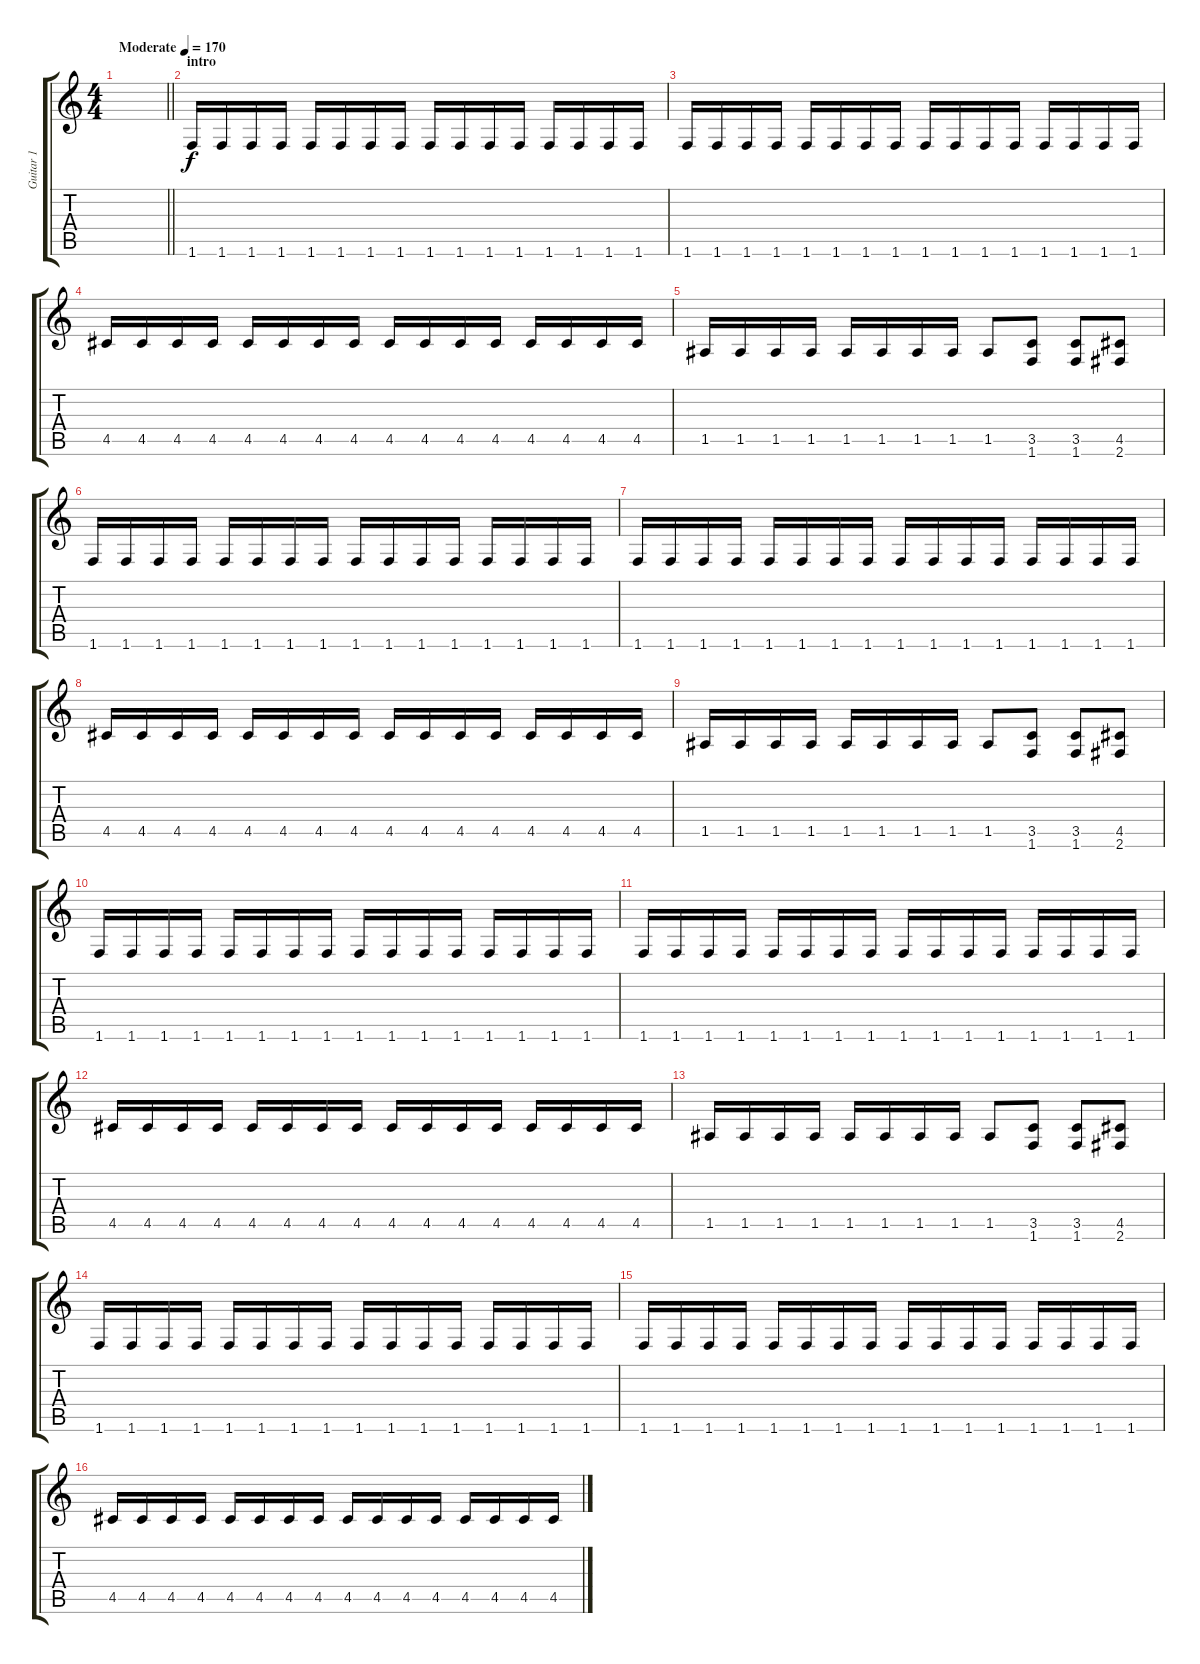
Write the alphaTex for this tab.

\track ("Guitar 1" "Guitar 1") {instrument distortionguitar}
\staff {score tabs}
\tuning (E4 B3 G3 D3 A2 E2) {hide}
\ts (4 4)
\tempo (170 "Moderate")
\clef g2
\barLineRight lightlight
\ks c
|
\section ("" "intro")
1.6.16 1.6.16 1.6.16 1.6.16 1.6.16 1.6.16 1.6.16 1.6.16 1.6.16 1.6.16 1.6.16 1.6.16 1.6.16 1.6.16 1.6.16 1.6.16 |
1.6.16 1.6.16 1.6.16 1.6.16 1.6.16 1.6.16 1.6.16 1.6.16 1.6.16 1.6.16 1.6.16 1.6.16 1.6.16 1.6.16 1.6.16 1.6.16 |
4.5.16 4.5.16 4.5.16 4.5.16 4.5.16 4.5.16 4.5.16 4.5.16 4.5.16 4.5.16 4.5.16 4.5.16 4.5.16 4.5.16 4.5.16 4.5.16 |
1.5.16 1.5.16 1.5.16 1.5.16 1.5.16 1.5.16 1.5.16 1.5.16 1.5.8 (3.5 1.6).8 (3.5 1.6).8 (4.5 2.6).8 |
1.6.16 1.6.16 1.6.16 1.6.16 1.6.16 1.6.16 1.6.16 1.6.16 1.6.16 1.6.16 1.6.16 1.6.16 1.6.16 1.6.16 1.6.16 1.6.16 |
1.6.16 1.6.16 1.6.16 1.6.16 1.6.16 1.6.16 1.6.16 1.6.16 1.6.16 1.6.16 1.6.16 1.6.16 1.6.16 1.6.16 1.6.16 1.6.16 |
4.5.16 4.5.16 4.5.16 4.5.16 4.5.16 4.5.16 4.5.16 4.5.16 4.5.16 4.5.16 4.5.16 4.5.16 4.5.16 4.5.16 4.5.16 4.5.16 |
1.5.16 1.5.16 1.5.16 1.5.16 1.5.16 1.5.16 1.5.16 1.5.16 1.5.8 (3.5 1.6).8 (3.5 1.6).8 (4.5 2.6).8 |
1.6.16 1.6.16 1.6.16 1.6.16 1.6.16 1.6.16 1.6.16 1.6.16 1.6.16 1.6.16 1.6.16 1.6.16 1.6.16 1.6.16 1.6.16 1.6.16 |
1.6.16 1.6.16 1.6.16 1.6.16 1.6.16 1.6.16 1.6.16 1.6.16 1.6.16 1.6.16 1.6.16 1.6.16 1.6.16 1.6.16 1.6.16 1.6.16 |
4.5.16 4.5.16 4.5.16 4.5.16 4.5.16 4.5.16 4.5.16 4.5.16 4.5.16 4.5.16 4.5.16 4.5.16 4.5.16 4.5.16 4.5.16 4.5.16 |
1.5.16 1.5.16 1.5.16 1.5.16 1.5.16 1.5.16 1.5.16 1.5.16 1.5.8 (3.5 1.6).8 (3.5 1.6).8 (4.5 2.6).8 |
1.6.16 1.6.16 1.6.16 1.6.16 1.6.16 1.6.16 1.6.16 1.6.16 1.6.16 1.6.16 1.6.16 1.6.16 1.6.16 1.6.16 1.6.16 1.6.16 |
1.6.16 1.6.16 1.6.16 1.6.16 1.6.16 1.6.16 1.6.16 1.6.16 1.6.16 1.6.16 1.6.16 1.6.16 1.6.16 1.6.16 1.6.16 1.6.16 |
4.5.16 4.5.16 4.5.16 4.5.16 4.5.16 4.5.16 4.5.16 4.5.16 4.5.16 4.5.16 4.5.16 4.5.16 4.5.16 4.5.16 4.5.16 4.5.16
